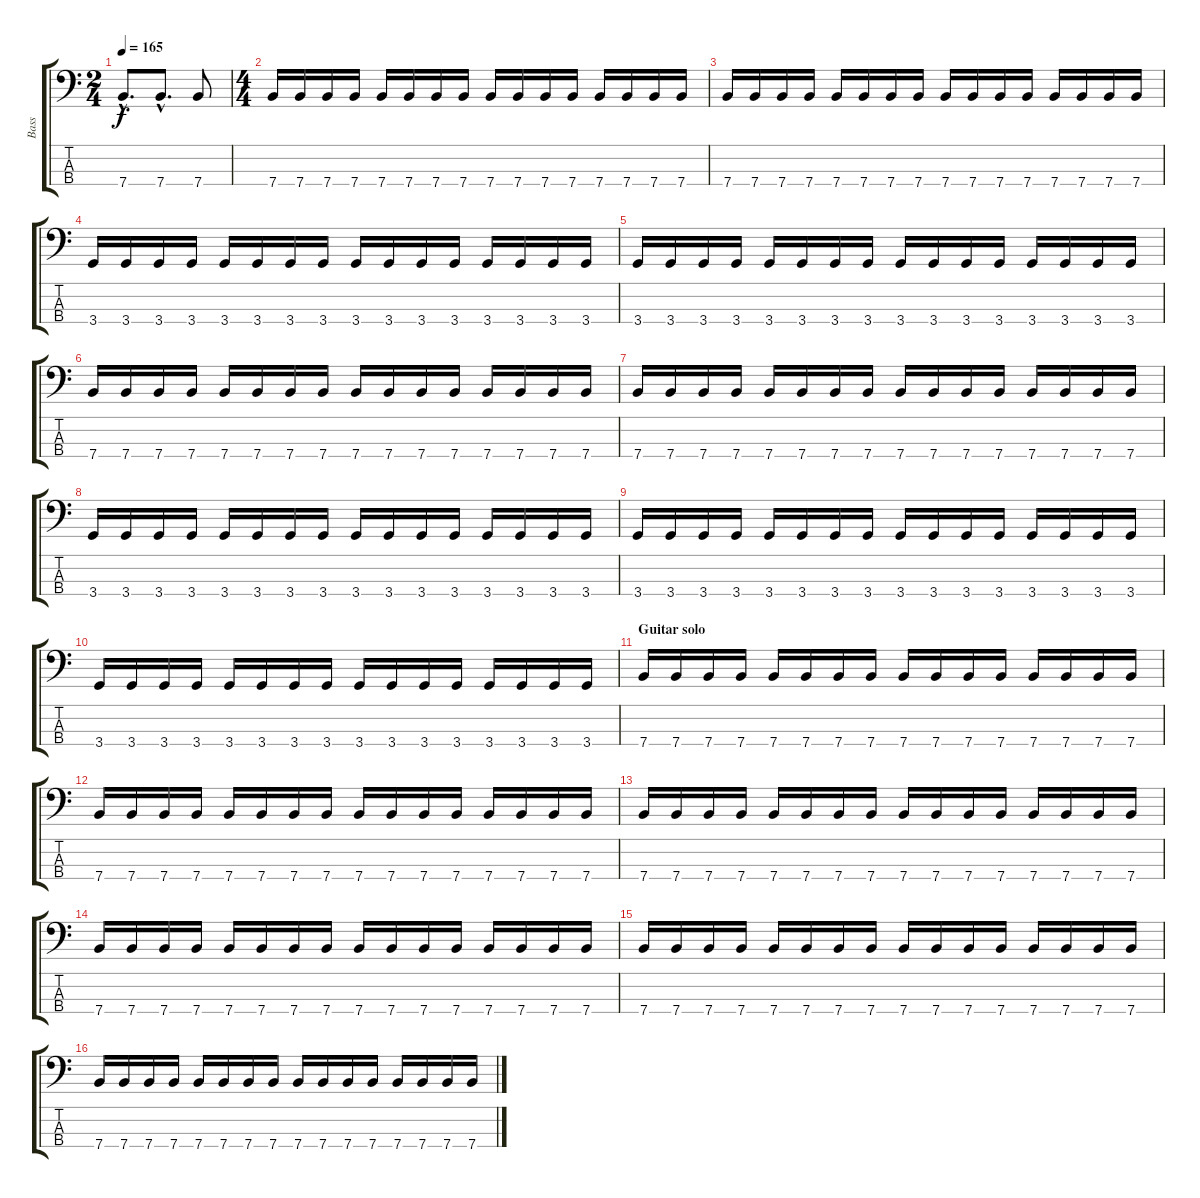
\track ("Bass" "Bass") {instrument electricbassfinger}
\staff {score tabs}
\tuning (G2 D2 A1 E1) {hide}
\ts (2 4)
\tempo 165
\clef f4
\ks c
7.4{hac}.8{d dy f} 7.4{hac}.8{d} 7.4.8 |
\ts (4 4)
7.4.16{volume 9} 7.4.16 7.4.16 7.4.16 7.4.16 7.4.16 7.4.16 7.4.16 7.4.16 7.4.16 7.4.16 7.4.16 7.4.16 7.4.16 7.4.16 7.4.16 |
7.4.16 7.4.16 7.4.16 7.4.16 7.4.16 7.4.16 7.4.16 7.4.16 7.4.16 7.4.16 7.4.16 7.4.16 7.4.16 7.4.16 7.4.16 7.4.16 |
3.4.16 3.4.16 3.4.16 3.4.16 3.4.16 3.4.16 3.4.16 3.4.16 3.4.16 3.4.16 3.4.16 3.4.16 3.4.16 3.4.16 3.4.16 3.4.16 |
3.4.16 3.4.16 3.4.16 3.4.16 3.4.16 3.4.16 3.4.16 3.4.16 3.4.16 3.4.16 3.4.16 3.4.16 3.4.16 3.4.16 3.4.16 3.4.16 |
7.4.16{volume 9} 7.4.16 7.4.16 7.4.16 7.4.16 7.4.16 7.4.16 7.4.16 7.4.16 7.4.16 7.4.16 7.4.16 7.4.16 7.4.16 7.4.16 7.4.16 |
7.4.16 7.4.16 7.4.16 7.4.16 7.4.16 7.4.16 7.4.16 7.4.16 7.4.16 7.4.16 7.4.16 7.4.16 7.4.16 7.4.16 7.4.16 7.4.16 |
3.4.16 3.4.16 3.4.16 3.4.16 3.4.16 3.4.16 3.4.16 3.4.16 3.4.16 3.4.16 3.4.16 3.4.16 3.4.16 3.4.16 3.4.16 3.4.16 |
3.4.16 3.4.16 3.4.16 3.4.16 3.4.16 3.4.16 3.4.16 3.4.16 3.4.16 3.4.16 3.4.16 3.4.16 3.4.16 3.4.16 3.4.16 3.4.16 |
3.4.16 3.4.16 3.4.16 3.4.16 3.4.16 3.4.16 3.4.16 3.4.16 3.4.16 3.4.16 3.4.16 3.4.16 3.4.16 3.4.16 3.4.16 3.4.16 |
\section ("" "Guitar solo")
7.4.16{volume 9} 7.4.16 7.4.16 7.4.16 7.4.16 7.4.16 7.4.16 7.4.16 7.4.16 7.4.16 7.4.16 7.4.16 7.4.16 7.4.16 7.4.16 7.4.16 |
7.4.16{volume 9} 7.4.16 7.4.16 7.4.16 7.4.16 7.4.16 7.4.16 7.4.16 7.4.16 7.4.16 7.4.16 7.4.16 7.4.16 7.4.16 7.4.16 7.4.16 |
7.4.16{volume 9} 7.4.16 7.4.16 7.4.16 7.4.16 7.4.16 7.4.16 7.4.16 7.4.16 7.4.16 7.4.16 7.4.16 7.4.16 7.4.16 7.4.16 7.4.16 |
7.4.16{volume 9} 7.4.16 7.4.16 7.4.16 7.4.16 7.4.16 7.4.16 7.4.16 7.4.16 7.4.16 7.4.16 7.4.16 7.4.16 7.4.16 7.4.16 7.4.16 |
7.4.16{volume 9} 7.4.16 7.4.16 7.4.16 7.4.16 7.4.16 7.4.16 7.4.16 7.4.16 7.4.16 7.4.16 7.4.16 7.4.16 7.4.16 7.4.16 7.4.16 |
7.4.16{volume 9} 7.4.16 7.4.16 7.4.16 7.4.16 7.4.16 7.4.16 7.4.16 7.4.16 7.4.16 7.4.16 7.4.16 7.4.16 7.4.16 7.4.16 7.4.16
